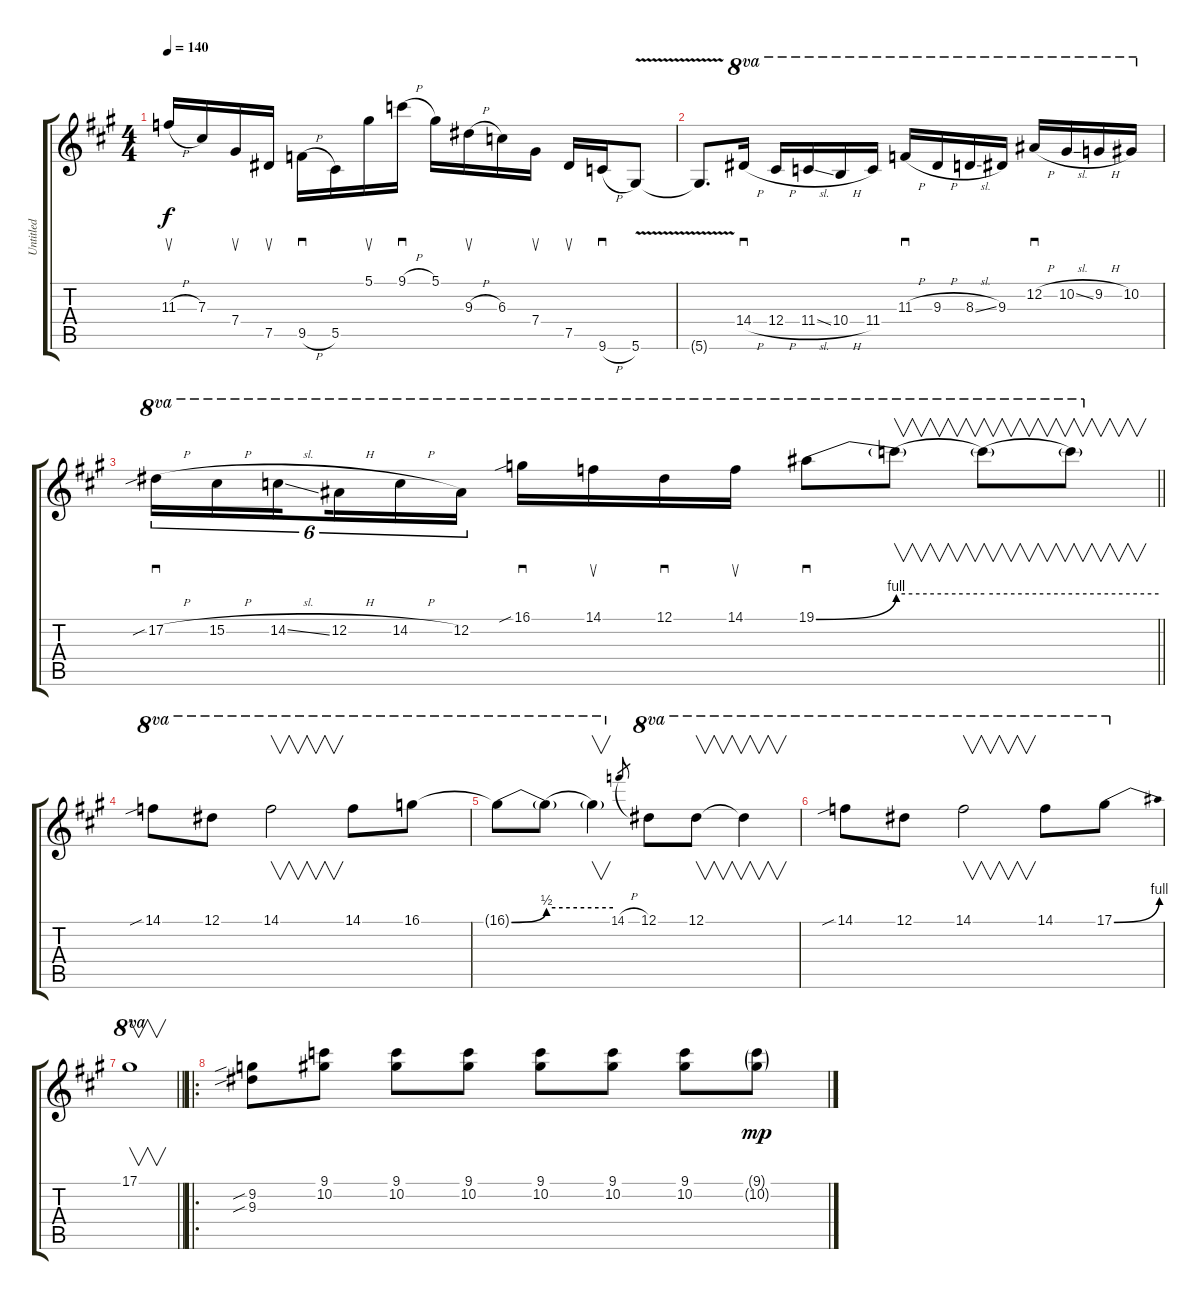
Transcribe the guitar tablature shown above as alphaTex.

\track ("Untitled" "Untitled") {instrument distortionguitar}
\staff {score tabs}
\tuning (Eb4 Bb3 Gb3 Db3 Ab2 Eb2) {hide}
\ts (4 4)
\tempo 140
\clef g2
\ks a
11.3{h}.16{su dy f} 7.3.16 7.4.16{su} 7.5.16{su} 9.5{h}.16{sd} 5.5.16 5.1.16{su} 9.1{h}.16{sd} 5.1.16 9.3{h}.16{su} 6.3.16 7.4.16{su} 7.5.16{su} 9.6{h}.16{sd} 5.6{v}.8 |
5.6{v t}.8{d} 14.4{h}.16{sd ot 8va} 12.4{h}.16{ot 8va} 11.4{sl}.16{ot 8va} 10.4{h}.16{ot 8va} 11.4.16{ot 8va} 11.3{h}.16{sd ot 8va} 9.3{h}.16{ot 8va} 8.3{sl}.16{ot 8va} 9.3.16{ot 8va} 12.2{h}.16{sd ot 8va} 10.2{sl}.16{ot 8va} 9.2{h}.16{ot 8va} 10.2.16{ot 8va} |
\barLineRight lightlight
17.2{sib h}.16{sd tu (6 4) ot 8va} 15.2{h}.16{tu (6 4) ot 8va} 14.2{sl}.16{tu (6 4) ot 8va beam splitsecondary} 12.2{h}.16{tu (6 4) ot 8va} 14.2{h}.16{tu (6 4) ot 8va} 12.2.16{tu (6 4) ot 8va} 16.1{sib}.16{sd ot 8va} 14.1.16{su ot 8va} 12.1.16{sd ot 8va} 14.1.16{su ot 8va} 19.1{be (bend 0 0 60 4)}.8{sd ot 8va} 19.1{be (hold 0 4 60 4) t}.8{v ot 8va} 19.1{be (hold 0 4 60 4) t}.8{v ot 8va} 19.1{t}.8{v ot 8va} |
14.1{sib}.8{ot 8va} 12.1.8{ot 8va} 14.1.2{v ot 8va} 14.1.8{ot 8va} 16.1.8{ot 8va} |
16.1{be (bend 0 0 60 2) t}.8{ot 8va} 16.1{be (hold 0 2 60 2) t}.8{ot 8va} 16.1{t}.4{v ot 8va} 14.1{h}.8{gr} 12.1.8{ot 8va} 12.1.8{v ot 8va} 12.1{t}.4{v ot 8va} |
14.1{sib}.8{ot 8va} 12.1.8{ot 8va} 14.1.2{v ot 8va} 14.1.8{ot 8va} 17.1{be (bend 0 0 60 4)}.8{ot 8va} |
\barLineRight lightlight
17.1.1{v ot 8va} |
\ro
(9.2{sib} 9.3{sib}).8 (9.1 10.2).8 (9.1 10.2).8 (9.1 10.2).8 (9.1 10.2).8 (9.1 10.2).8 (9.1 10.2).8 (9.1{g} 10.2{g}).8{dy mp}
